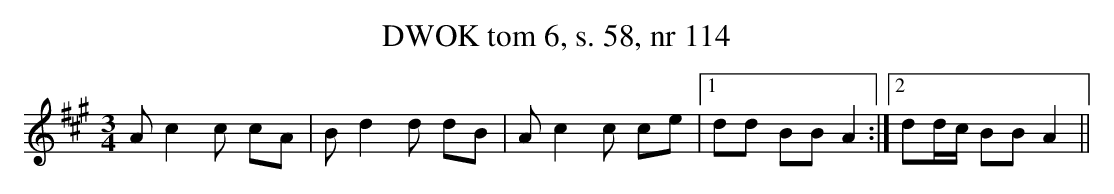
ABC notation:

X:1
T:DWOK tom 6, s. 58, nr 114
L:1/16
M:3/4
K:A
A2c4c2 c2A2|B2d4d2 d2B2|A2c4c2 c2e2| [1d2d2 B2B2 A4:| [2d2dc B2B2 A4||
